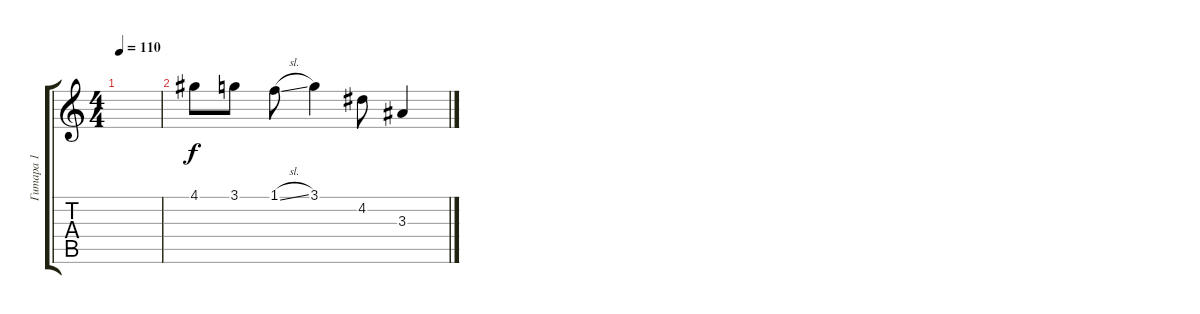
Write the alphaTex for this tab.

\track ("Гитара 1" "Гитара 1") {instrument electricguitarjazz}
\staff {score tabs}
\tuning (E4 B3 G3 D3 A2 E2) {hide}
\ts (4 4)
\tempo 110
\clef g2
\ks c
|
4.1.8 3.1.8 1.1{sl}.8 3.1.4 4.2.8 3.3.4
